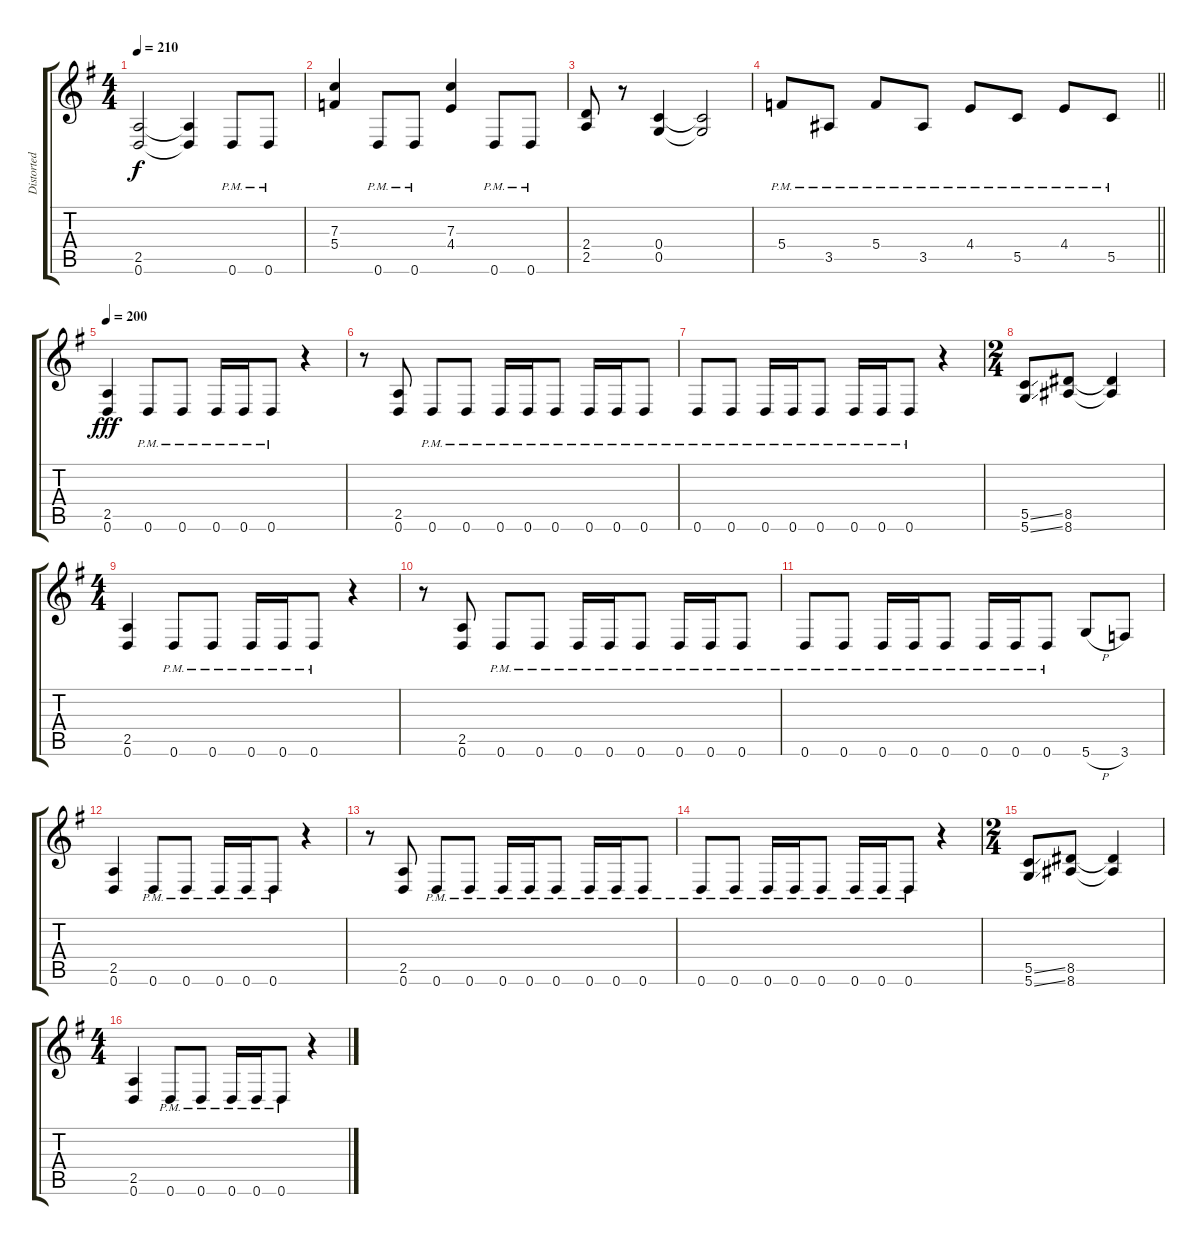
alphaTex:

\track ("Distorted Guitar (left channel)" "Distorted ") {instrument overdrivenguitar}
\staff {score tabs}
\tuning (D4 A3 F3 C3 G2 D2) {hide}
\ts (4 4)
\tempo 210
\clef g2
\ks g
(2.5 0.6).2{dy f} (2.5{t} 0.6{t}).4 0.6{pm}.8 0.6{pm}.8 |
(7.3 5.4).4 0.6{pm}.8 0.6{pm}.8 (7.3 4.4).4 0.6{pm}.8 0.6{pm}.8 |
(2.4 2.5).8 r.8 (0.4 0.5).4 (0.4{t} 0.5{t}).2 |
\barLineRight lightlight
5.4{pm}.8 3.5{pm}.8 5.4{pm}.8 3.5{pm}.8 4.4{pm}.8 5.5{pm}.8 4.4{pm}.8 5.5{pm}.8 |
\tempo 200
(2.5 0.6).4{dy fff} 0.6{pm}.8 0.6{pm}.8 0.6{pm}.16 0.6{pm}.16 0.6{pm}.8 r.4 |
r.8 (2.5 0.6).8 0.6{pm}.8 0.6{pm}.8 0.6{pm}.16 0.6{pm}.16 0.6{pm}.8 0.6{pm}.16 0.6{pm}.16 0.6{pm}.8 |
0.6{pm}.8 0.6{pm}.8 0.6{pm}.16 0.6{pm}.16 0.6{pm}.8 0.6{pm}.16 0.6{pm}.16 0.6{pm}.8 r.4 |
\ts (2 4)
(5.5{ss} 5.6{ss}).8 (8.5 8.6).8 (8.5{t} 8.6{t}).4 |
\ts (4 4)
(2.5 0.6).4 0.6{pm}.8 0.6{pm}.8 0.6{pm}.16 0.6{pm}.16 0.6{pm}.8 r.4 |
r.8 (2.5 0.6).8 0.6{pm}.8 0.6{pm}.8 0.6{pm}.16 0.6{pm}.16 0.6{pm}.8 0.6{pm}.16 0.6{pm}.16 0.6{pm}.8 |
0.6{pm}.8 0.6{pm}.8 0.6{pm}.16 0.6{pm}.16 0.6{pm}.8 0.6{pm}.16 0.6{pm}.16 0.6{pm}.8 5.6{h}.8 3.6.8 |
(2.5 0.6).4 0.6{pm}.8 0.6{pm}.8 0.6{pm}.16 0.6{pm}.16 0.6{pm}.8 r.4 |
r.8 (2.5 0.6).8 0.6{pm}.8 0.6{pm}.8 0.6{pm}.16 0.6{pm}.16 0.6{pm}.8 0.6{pm}.16 0.6{pm}.16 0.6{pm}.8 |
0.6{pm}.8 0.6{pm}.8 0.6{pm}.16 0.6{pm}.16 0.6{pm}.8 0.6{pm}.16 0.6{pm}.16 0.6{pm}.8 r.4 |
\ts (2 4)
(5.5{ss} 5.6{ss}).8 (8.5 8.6).8 (8.5{t} 8.6{t}).4 |
\ts (4 4)
(2.5 0.6).4 0.6{pm}.8 0.6{pm}.8 0.6{pm}.16 0.6{pm}.16 0.6{pm}.8 r.4
